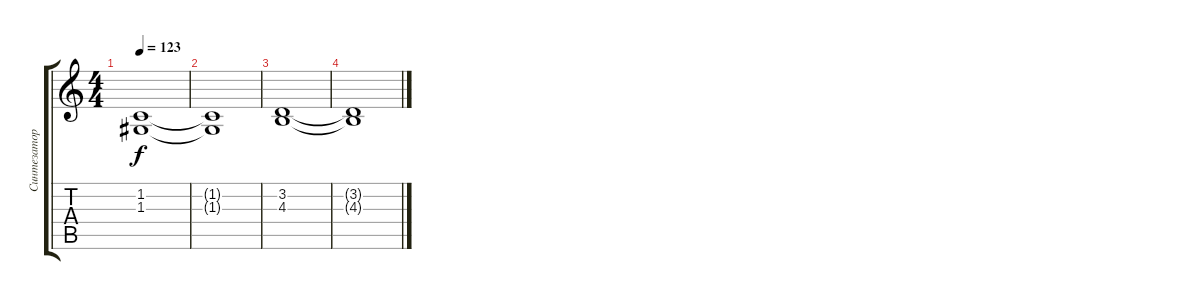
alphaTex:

\track ("Синтезатор" "Синтезатор") {instrument stringensemble1}
\staff {score tabs}
\tuning (E4 B3 G3 D3 A2 E2) {hide}
\ts (4 4)
\tempo 123
\clef g2
\ks c
(1.2 1.3).1{dy f} |
(1.2{t} 1.3{t}).1 |
(3.2 4.3).1 |
(3.2{t} 4.3{t}).1
